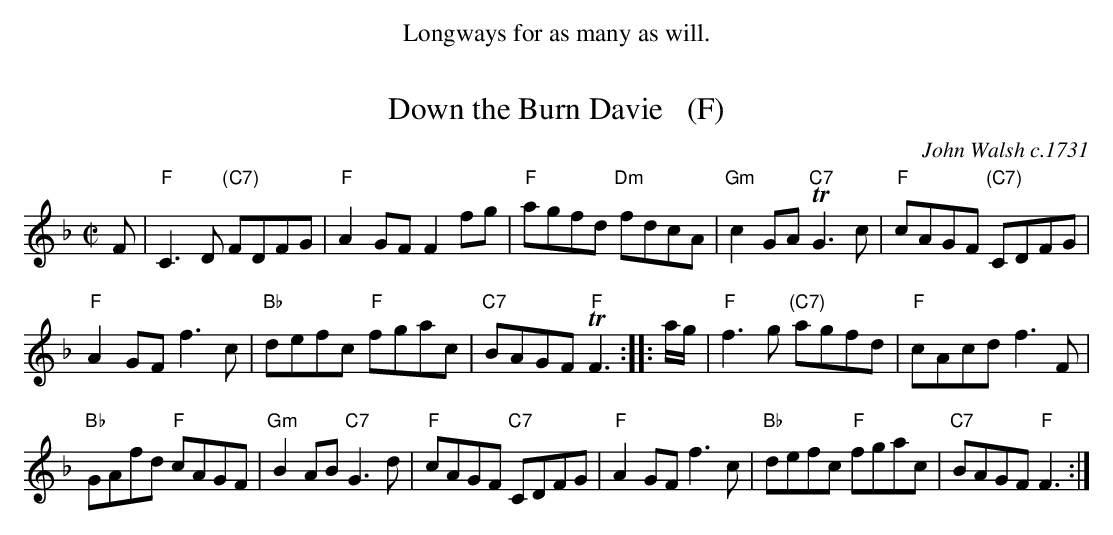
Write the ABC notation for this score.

X:1
T: Down the Burn Davie   (F)
%%center Longways for as many as will.
O: John Walsh c.1731
M: C|
L: 1/8
K: F
F |\
"F"C3D "(C7)"FDFG | "F"A2GF F2fg | "F"agfd "Dm"fdcA | "Gm"c2GA "C7"TG3c | "F"cAGF "(C7)"CDFG |
"F"A2GF f3c | "Bb"defc "F"fgac | "C7"BAGF "F"TF3 :: a/g/ | "F"f3g "(C7)"agfd | "F"cAcd f3F |
"Bb"GAfd "F"cAGF | "Gm"B2AB "C7"G3d | "F"cAGF "C7"CDFG | "F"A2GF f3c | "Bb"defc "F"fgac | "C7"BAGF "F"F3 :|
